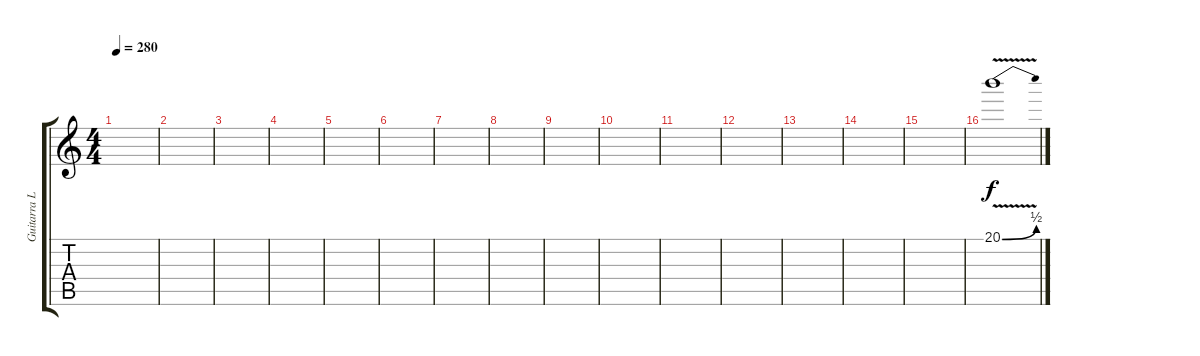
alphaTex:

\track ("Guitarra Líder" "Guitarra L") {instrument overdrivenguitar}
\staff {score tabs}
\tuning (Eb4 Bb3 Gb3 Db3 Ab2 Eb2) {hide}
\ts (4 4)
\tempo 280
\clef g2
\ks c
|
|
|
|
|
|
|
|
|
|
|
|
|
|
|
20.1{be (bend 0 0 60 2) v}.1{volume 16 instrument distortionguitar}
